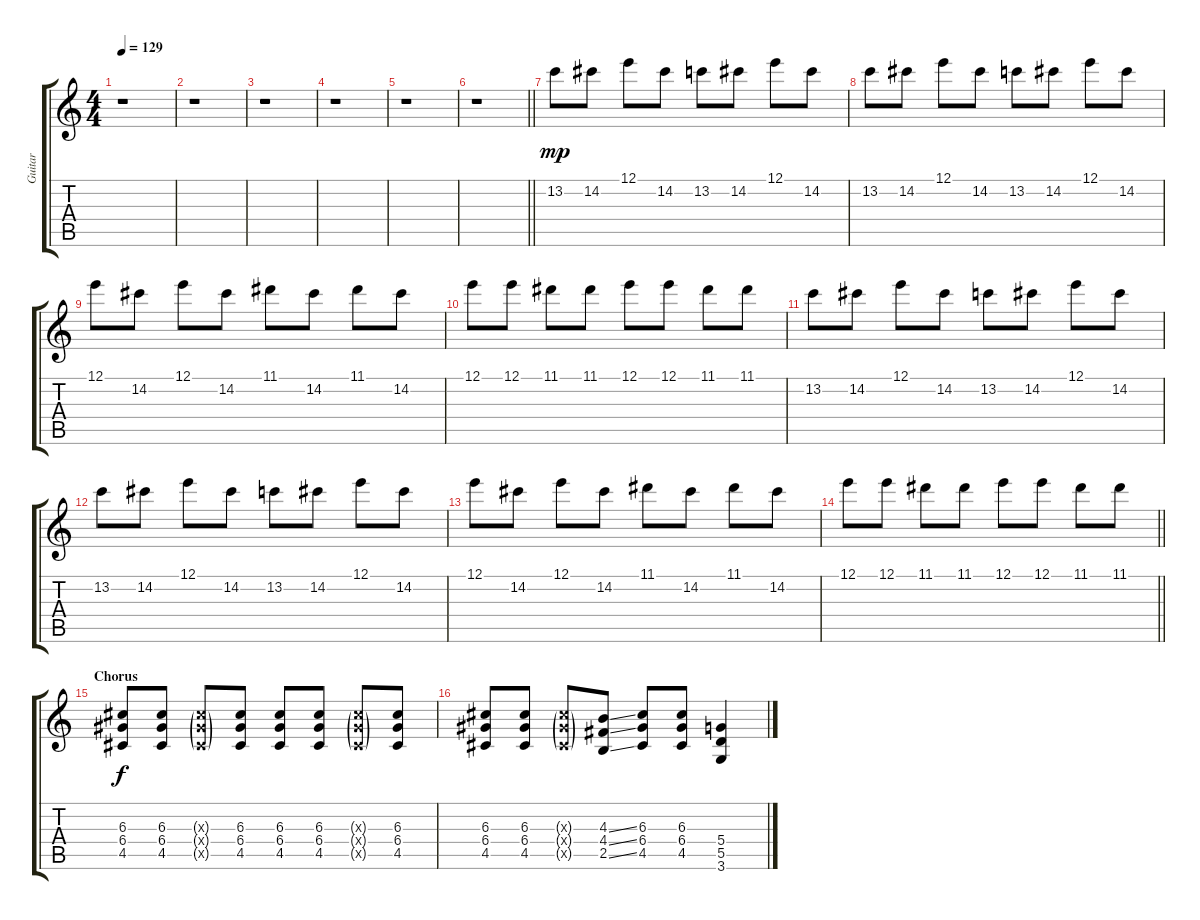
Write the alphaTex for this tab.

\track ("Guitar" "Guitar") {instrument overdrivenguitar}
\staff {score tabs}
\tuning (E4 B3 G3 D3 A2 E2) {hide}
\ts (4 4)
\tempo 129
\clef g2
\ks c
r.1{dy f} |
r.1 |
r.1 |
r.1 |
r.1 |
\barLineRight lightlight
r.1 |
13.2.8{dy mp} 14.2.8 12.1.8 14.2.8 13.2.8 14.2.8 12.1.8 14.2.8 |
13.2.8 14.2.8 12.1.8 14.2.8 13.2.8 14.2.8 12.1.8 14.2.8 |
12.1.8 14.2.8 12.1.8 14.2.8 11.1.8 14.2.8 11.1.8 14.2.8 |
12.1.8 12.1.8 11.1.8 11.1.8 12.1.8 12.1.8 11.1.8 11.1.8 |
13.2.8 14.2.8 12.1.8 14.2.8 13.2.8 14.2.8 12.1.8 14.2.8 |
13.2.8 14.2.8 12.1.8 14.2.8 13.2.8 14.2.8 12.1.8 14.2.8 |
12.1.8 14.2.8 12.1.8 14.2.8 11.1.8 14.2.8 11.1.8 14.2.8 |
\barLineRight lightlight
12.1.8 12.1.8 11.1.8 11.1.8 12.1.8 12.1.8 11.1.8 11.1.8 |
\section ("" "Chorus")
(6.3 6.4 4.5).8{dy f} (6.3 6.4 4.5).8 (6.3{g x} 6.4{g x} 4.5{g x}).8 (6.3 6.4 4.5).8 (6.3 6.4 4.5).8 (6.3 6.4 4.5).8 (6.3{g x} 6.4{g x} 4.5{g x}).8 (6.3 6.4 4.5).8 |
(6.3 6.4 4.5).8 (6.3 6.4 4.5).8 (6.3{g x} 6.4{g x} 4.5{g x}).8 (4.3{ss} 4.4{ss} 2.5{ss}).8 (6.3 6.4 4.5).8 (6.3 6.4 4.5).8 (5.4 5.5 3.6).4
